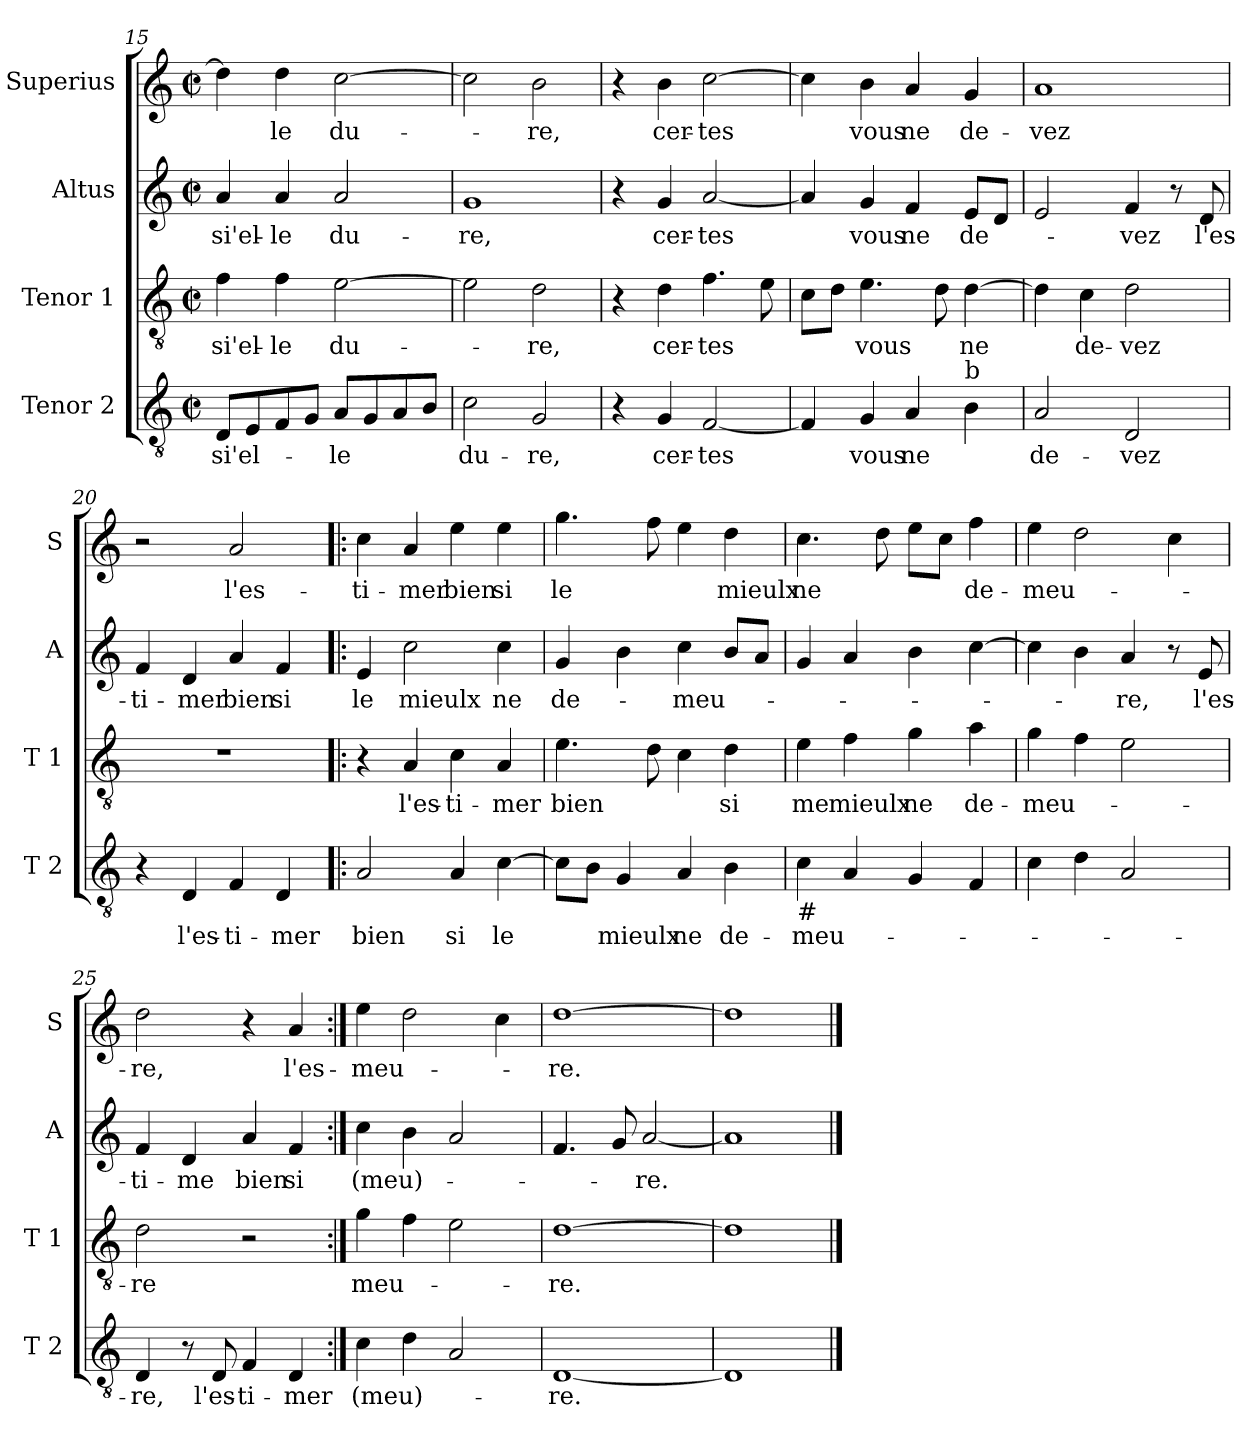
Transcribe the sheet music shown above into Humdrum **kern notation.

**kern	**text	**kern	**text	**kern	**text	**kern	**text
*part4	*part4	*part3	*part3	*part2	*part2	*part1	*part1
*staff4	*staff4	*staff3	*staff3	*staff2	*staff2	*staff1	*staff1
*I"Tenor 2	*	*I"Tenor 1	*	*I"Altus	*	*I"Superius	*
*I'T 2	*	*I'T 1	*	*I'A	*	*I'S	*
!!LO:PB:g=z
*clefGv2	*	*clefGv2	*	*clefG2	*	*clefG2	*
*k[]	*	*k[]	*	*k[]	*	*k[]	*
*C:	*	*C:	*	*C:	*	*C:	*
*M2/2	*	*M2/2	*	*M2/2	*	*M2/2	*
*met(c|)	*	*met(c|)	*	*met(c|)	*	*met(c|)	*
=15	=15	=15	=15	=15	=15	=15	=15
8D/L	si'el-	4f\	si'el-	4a/	si'el-	4dd\]	.
8E/	.	.	.	.	.	.	.
8F/	.	4f\	-le	4a/	-le	4dd\	-le
8G/J	.	.	.	.	.	.	.
8A/L	-le	[2e\	du-	2a/	du-	[2cc\	du-
8G/	.	.	.	.	.	.	.
8A/	.	.	.	.	.	.	.
8B/J	.	.	.	.	.	.	.
=16	=16	=16	=16	=16	=16	=16	=16
2c\	du-	2e\]	.	1g	-re,	2cc\]	.
2G/	-re,	2d\	-re,	.	.	2b\	-re,
=17	=17	=17	=17	=17	=17	=17	=17
4r	.	4r	.	4r	.	4r	.
4G/	cer-	4d\	cer-	4g/	cer-	4b\	cer-
[2F/	-tes	4.f\	-tes	[2a/	-tes	[2cc\	-tes
.	.	8e\	.	.	.	.	.
=18	=18	=18	=18	=18	=18	=18	=18
4F/]	.	8c\L	.	4a/]	.	4cc\]	.
.	.	8d\J	.	.	.	.	.
4G/	vous	4.e\	vous	4g/	vous	4b\	vous
4A/	ne	.	.	4f/	ne	4a/	ne
.	.	8d\	.	.	.	.	.
!LO:TX:a:t=b	!	!	!	!	!	!	!
4B\	.	[4d\	ne	8e/L	de-	4g/	de-
.	.	.	.	8d/J	.	.	.
=19	=19	=19	=19	=19	=19	=19	=19
2A/	de-	4d\]	.	2e/	.	1a	-vez
.	.	4c\	de-	.	.	.	.
2D/	-vez	2d\	-vez	4f/	-vez	.	.
.	.	.	.	8r	.	.	.
.	.	.	.	8d/	l'es-	.	.
!!LO:LB:g=z
=20	=20	=20	=20	=20	=20	=20	=20
4r	.	1r	.	4f/	-ti-	2r	.
4D/	l'es-	.	.	4d/	-mer	.	.
4F/	-ti-	.	.	4a/	bien	2a/	l'es-
4D/	-mer	.	.	4f/	si	.	.
=21!|:	=21!|:	=21!|:	=21!|:	=21!|:	=21!|:	=21!|:	=21!|:
2A/	bien	4r	.	4e/	le	4cc\	-ti-
.	.	4A/	l'es-	2cc\	mieulx	4a/	-mer
4A/	si	4c\	-ti-	.	.	4ee\	bien
[4c\	le	4A/	-mer	4cc\	ne	4ee\	si
=22	=22	=22	=22	=22	=22	=22	=22
8c\L]	.	4.e\	bien	4g/	de-	4.gg\	le
8B\J	.	.	.	.	.	.	.
4G/	mieulx	.	.	4b\	.	.	.
.	.	8d\	.	.	.	8ff\	.
4A/	ne	4c\	.	4cc\	-meu-	4ee\	.
4B\	de-	4d\	si	8b/L	.	4dd\	mieulx
.	.	.	.	8a/J	.	.	.
=23	=23	=23	=23	=23	=23	=23	=23
!LO:TX:b:t=#	!	!	!	!	!	!	!
4c\	-meu-	4e\	me	4g/	.	4.cc\	ne
4A/	.	4f\	mieulx	4a/	.	.	.
.	.	.	.	.	.	8dd\	.
4G/	.	4g\	ne	4b\	.	8ee\L	.
.	.	.	.	.	.	8cc\J	.
4F/	.	4a\	de-	[4cc\	.	4ff\	de-
!!LO:LB:g=z
=24	=24	=24	=24	=24	=24	=24	=24
4c\	.	4g\	-meu-	4cc\]	.	4ee\	-meu-
4d\	.	4f\	.	4b\	.	2dd\	.
2A/	.	2e\	.	4a/	-re,	.	.
.	.	.	.	8r	.	4cc\	.
.	.	.	.	8e/	l'es-	.	.
=25	=25	=25	=25	=25	=25	=25	=25
4D/	-re,	2d\	-re	4f/	-ti-	2dd\	-re,
8r	.	.	.	4d/	-me	.	.
8D/	l'es-	.	.	.	.	.	.
4F/	-ti-	2r	.	4a/	bien	4r	.
4D/	-mer	.	.	4f/	si	4a/	l'es-
=26:|!	=26:|!	=26:|!	=26:|!	=26:|!	=26:|!	=26:|!	=26:|!
4c\	(meu)-	4g\	meu-	4cc\	(meu)-	4ee\	-meu-
4d\	.	4f\	.	4b\	.	2dd\	.
2A/	.	2e\	.	2a/	.	.	.
.	.	.	.	.	.	4cc\	.
=27	=27	=27	=27	=27	=27	=27	=27
[1D	-re.	[1d	-re.	4.f/	.	[1dd	-re.
.	.	.	.	8g/	.	.	.
.	.	.	.	[2a/	-re.	.	.
=28	=28	=28	=28	=28	=28	=28	=28
1D]	.	1d]	.	1a]	.	1dd]	.
==	==	==	==	==	==	==	==
*-	*-	*-	*-	*-	*-	*-	*-
